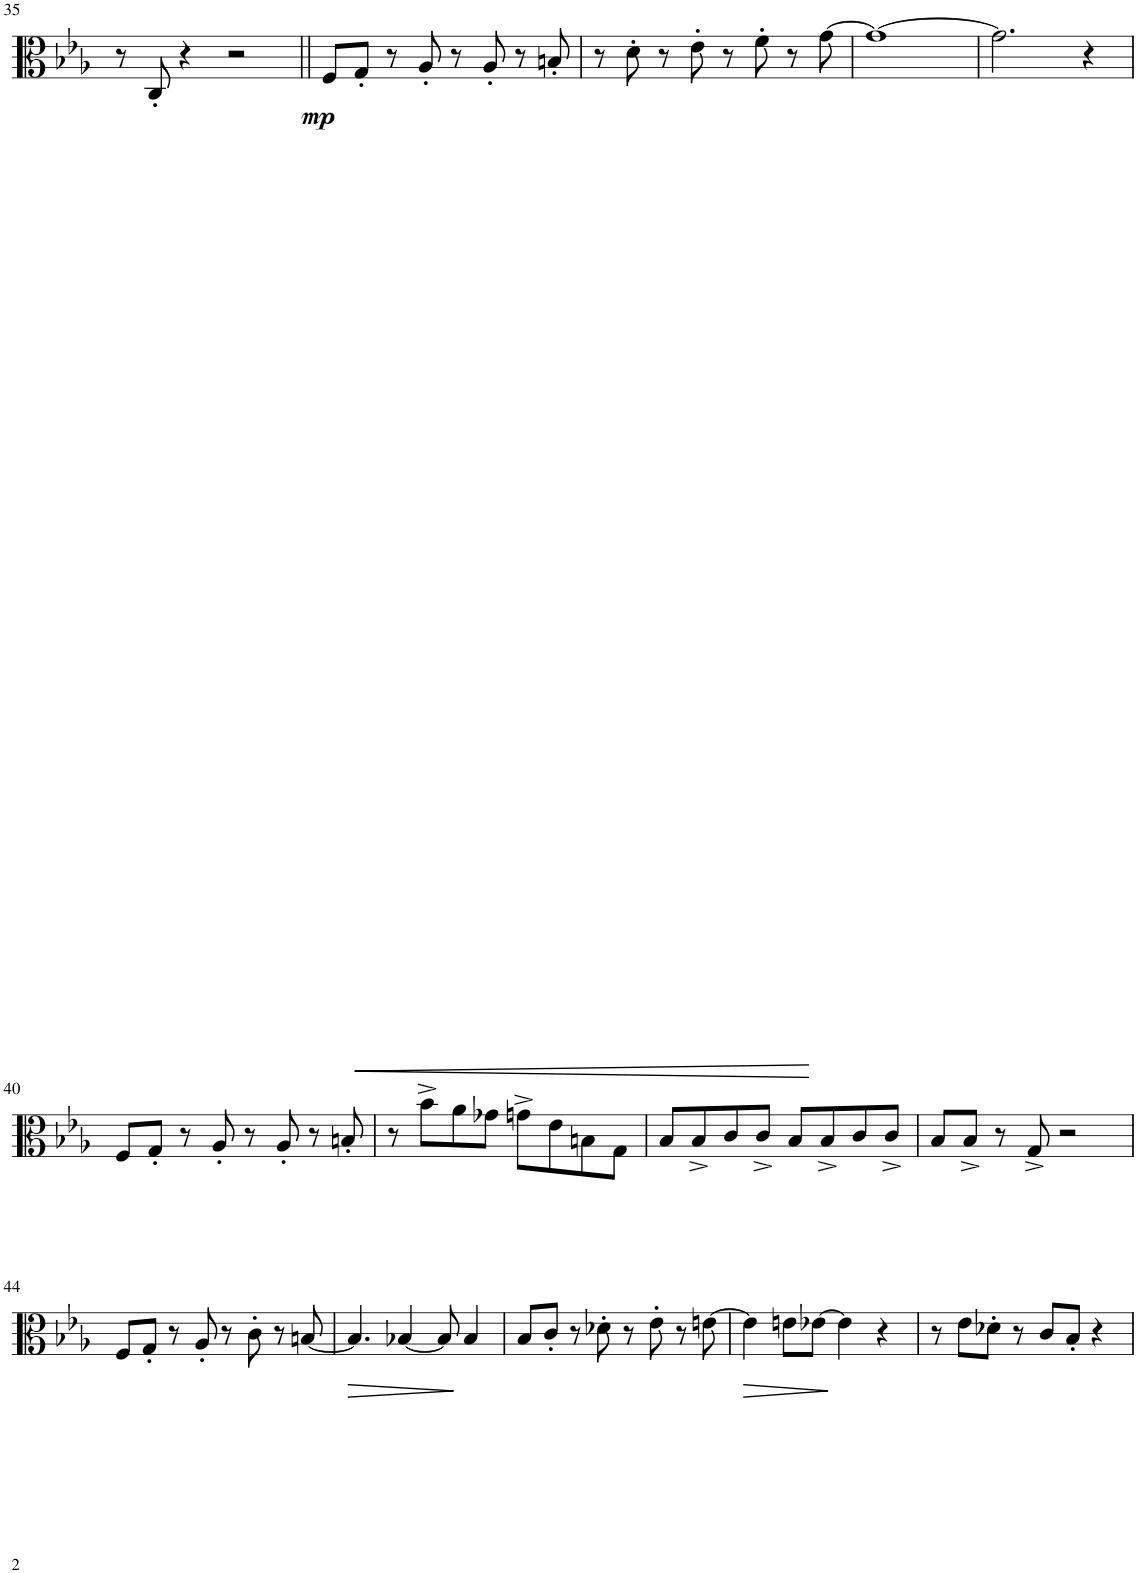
**kern	**dynam
*part1	*part1
*staff1	*staff1
*I"Viola	*
*I'Vla	*
!!LO:PB:g=z
*clefC3	*
*k[b-e-a-]	*
*M4/4	*
=35	=35
8r	.
8C'/	.
4r	.
2r	.
=36||	=36||
!	!LO:DY:b
8F/L	mp
!	!LO:HP:b
8G'/J	<
8r	.
8A-'/	.
8r	.
8A-'/	.
8r	.
8Bn'/	.
=37	=37
8r	.
8d'\	.
8r	.
8e-'\	.
8r	.
8f'\	.
8r	.
[8g\	[
=38	=38
1g_	.
=39	=39
2.g\]	.
4r	.
!!LO:LB:g=z
=40	=40
8F/L	.
8G'/J	.
8r	.
8A-'/	.
8r	.
8A-'/	.
8r	.
8Bn'/	.
=41	=41
8r	.
8b-^\L	.
8a-\	.
8g-X\J	.
8gn^\L	.
8e-\	.
8Bn\	.
8G\J	.
=42	=42
8B-/L	.
8B-^/	.
8c/	.
8c^/J	.
8B-/L	.
8B-^/	.
8c/	.
8c^/J	.
=43	=43
8B-/L	.
8B-^/J	.
8r	.
8G^/	.
2r	.
!!LO:LB:g=z
=44	=44
8F/L	.
8G'/J	.
8r	.
8A-'/	.
8r	.
8c'\	.
8r	.
[8Bn/	.
=45	=45
!	!LO:HP:b
4.B/]	>
[4B-X/	.
8B-/]	.
4B-/	]
=46	=46
8B-/L	.
8c'/J	.
8r	.
8d-X'\	.
8r	.
8e-'\	.
8r	.
[8en\	.
=47	=47
!	!LO:HP:b
4e\]	>
8en\L	.
[8e-X\J	.
4e-\]	]
4r	.
=48	=48
8r	.
8e-\L	.
8d-X'\J	.
8r	.
8c/L	.
8B-'/J	.
4r	.
=	=
*-	*-
